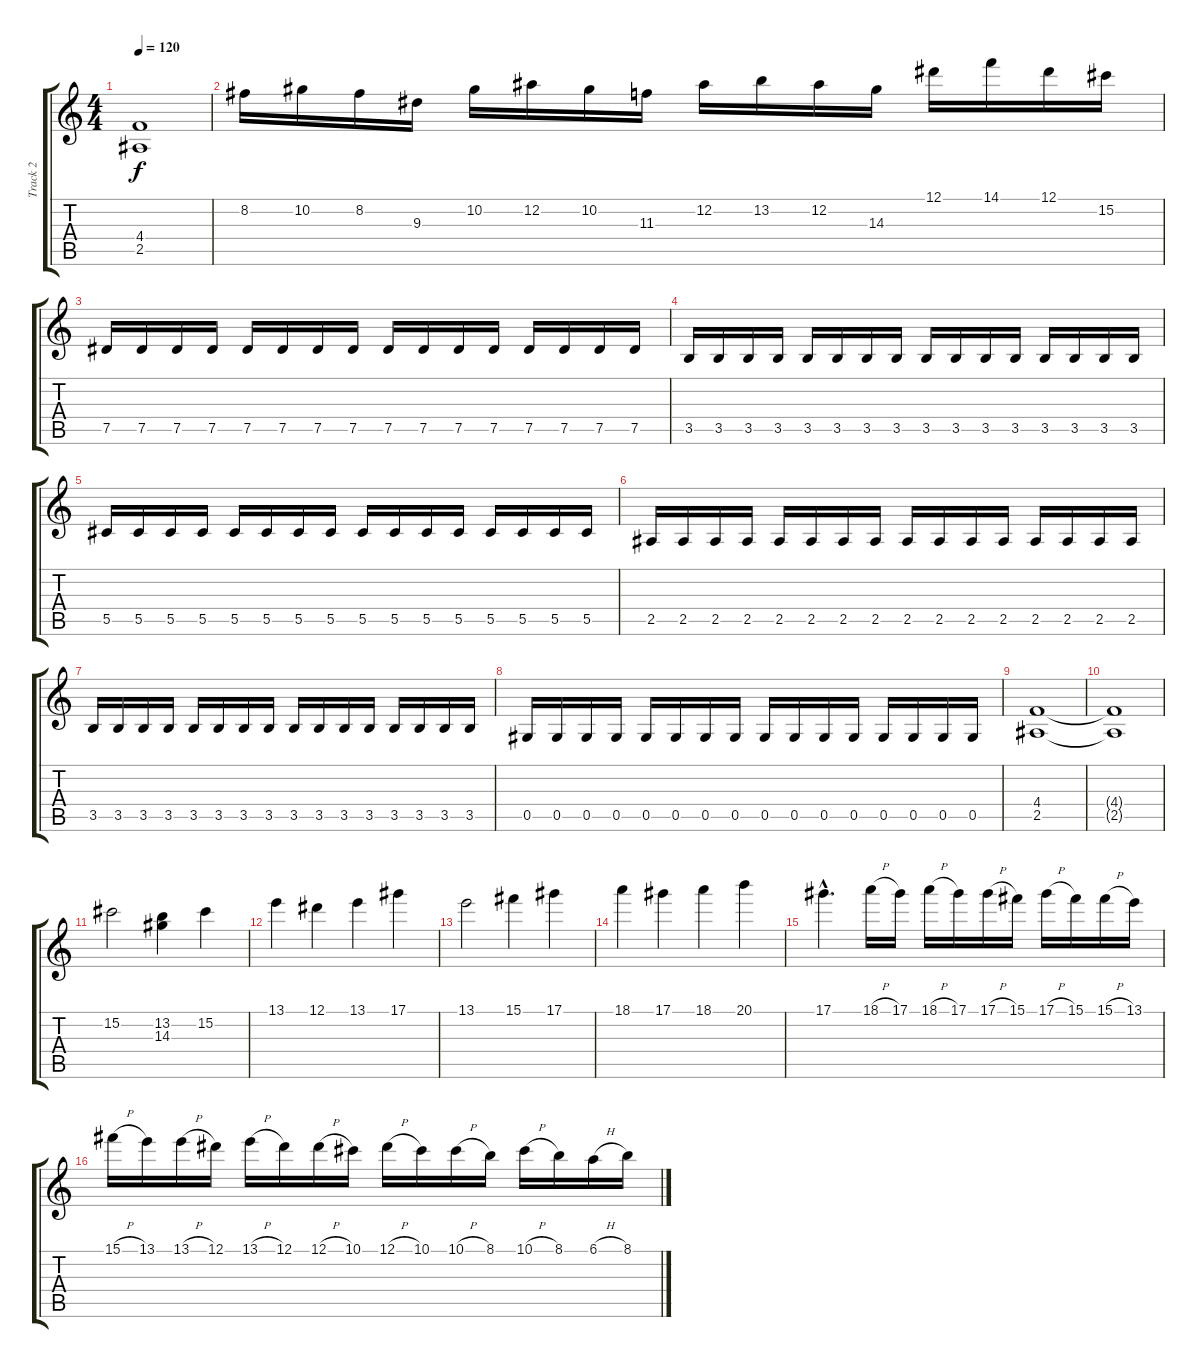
\track ("Track 2" "Track 2") {instrument overdrivenguitar}
\staff {score tabs}
\tuning (Eb4 Bb3 Gb3 Db3 Ab2 Eb2) {hide}
\ts (4 4)
\tempo 120
\clef g2
\ks c
(4.4 2.5).1{dy f} |
8.2.16 10.2.16 8.2.16 9.3.16 10.2.16 12.2.16 10.2.16 11.3.16 12.2.16 13.2.16 12.2.16 14.3.16 12.1.16 14.1.16 12.1.16 15.2.16 |
7.5.16 7.5.16 7.5.16 7.5.16 7.5.16 7.5.16 7.5.16 7.5.16 7.5.16 7.5.16 7.5.16 7.5.16 7.5.16 7.5.16 7.5.16 7.5.16 |
3.5.16 3.5.16 3.5.16 3.5.16 3.5.16 3.5.16 3.5.16 3.5.16 3.5.16 3.5.16 3.5.16 3.5.16 3.5.16 3.5.16 3.5.16 3.5.16 |
5.5.16 5.5.16 5.5.16 5.5.16 5.5.16 5.5.16 5.5.16 5.5.16 5.5.16 5.5.16 5.5.16 5.5.16 5.5.16 5.5.16 5.5.16 5.5.16 |
2.5.16 2.5.16 2.5.16 2.5.16 2.5.16 2.5.16 2.5.16 2.5.16 2.5.16 2.5.16 2.5.16 2.5.16 2.5.16 2.5.16 2.5.16 2.5.16 |
3.5.16 3.5.16 3.5.16 3.5.16 3.5.16 3.5.16 3.5.16 3.5.16 3.5.16 3.5.16 3.5.16 3.5.16 3.5.16 3.5.16 3.5.16 3.5.16 |
0.5.16 0.5.16 0.5.16 0.5.16 0.5.16 0.5.16 0.5.16 0.5.16 0.5.16 0.5.16 0.5.16 0.5.16 0.5.16 0.5.16 0.5.16 0.5.16 |
(4.4 2.5).1 |
(4.4{t} 2.5{t}).1 |
15.2.2 (13.2 14.3).4 15.2.4 |
13.1.4 12.1.4 13.1.4 17.1.4 |
13.1.2 15.1.4 17.1.4 |
18.1.4 17.1.4 18.1.4 20.1.4 |
17.1{hac}.4{d} 18.1{h}.16 17.1.16 18.1{h}.16 17.1.16 17.1{h}.16 15.1.16 17.1{h}.16 15.1.16 15.1{h}.16 13.1.16 |
15.1{h}.16 13.1.16 13.1{h}.16 12.1.16 13.1{h}.16 12.1.16 12.1{h}.16 10.1.16 12.1{h}.16 10.1.16 10.1{h}.16 8.1.16 10.1{h}.16 8.1.16 6.1{h}.16 8.1.16
